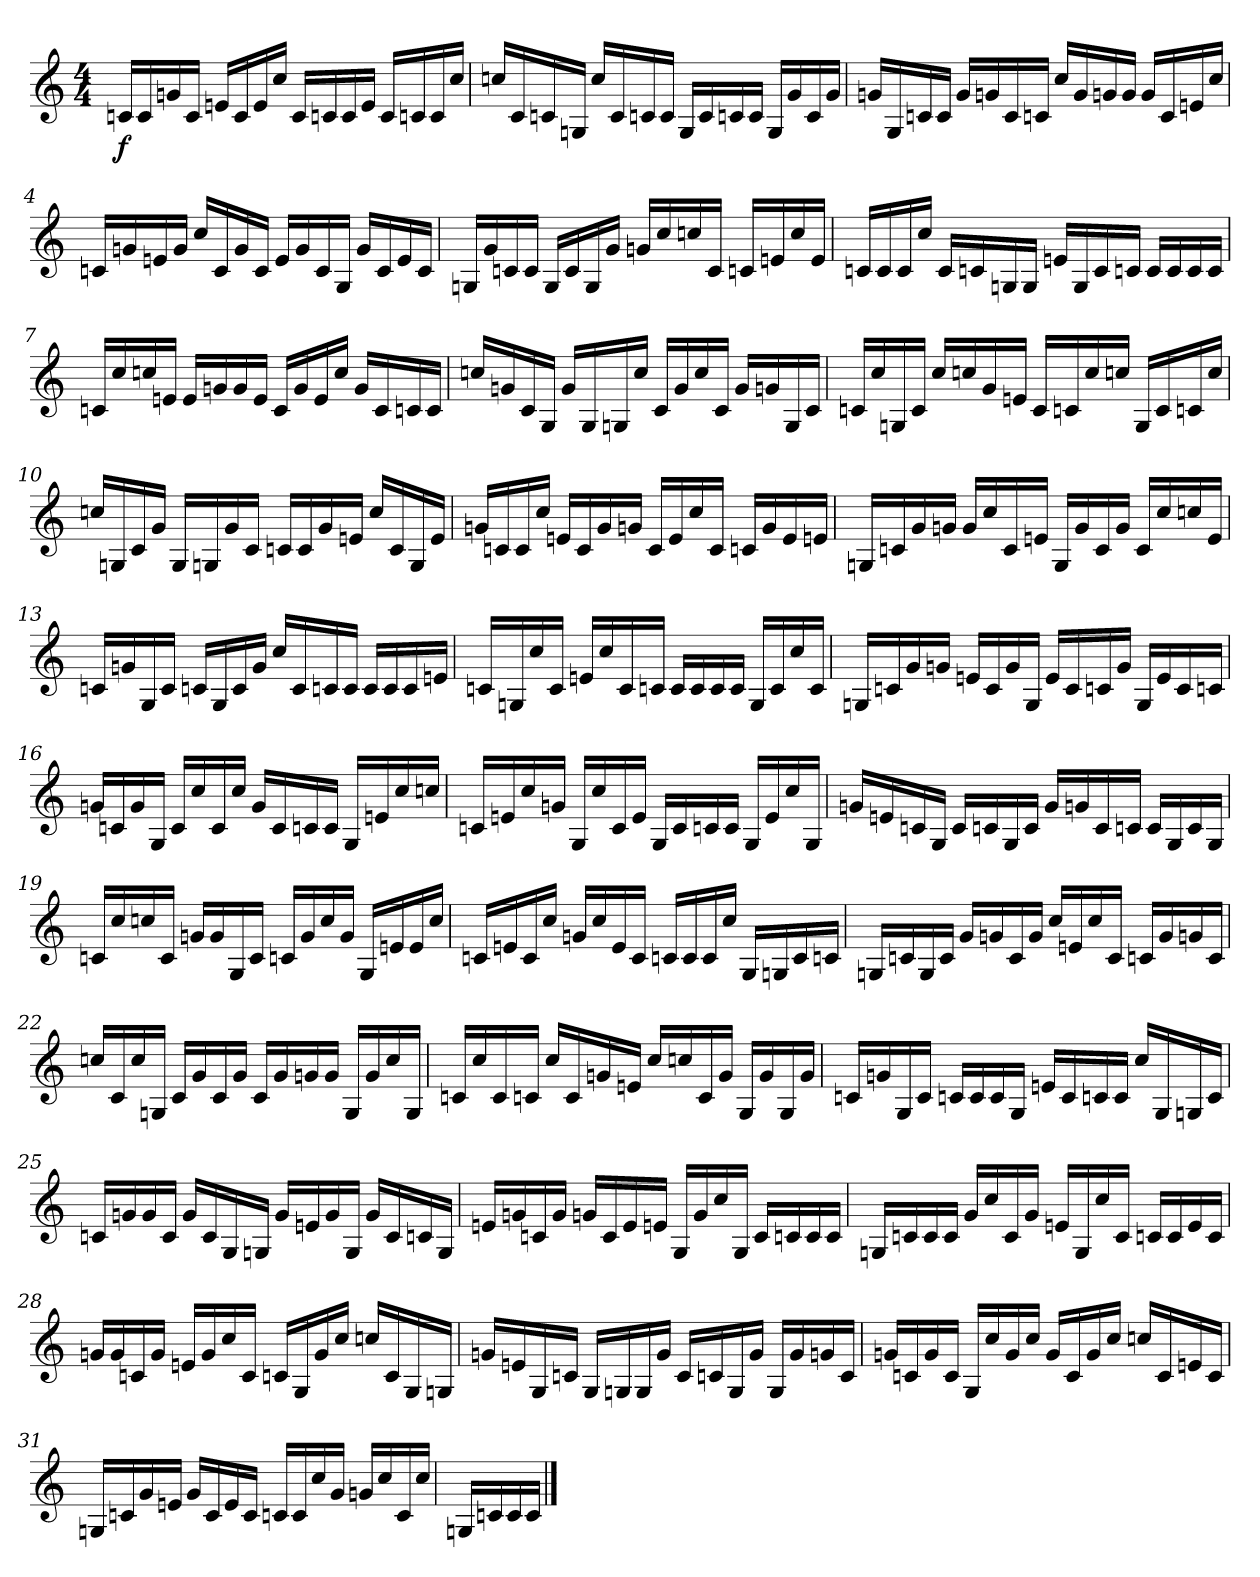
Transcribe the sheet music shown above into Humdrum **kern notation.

**kern	**dynam
*part1	*part1
*staff1	*staff1
*clefG2	*
*k[]	*
*M4/4	*
=1	=1
!	!LO:DY:b
16cn/LL	f
16c/	.
16gn/	.
16c/JJ	.
16en/LL	.
16c/	.
16e/	.
16cc/JJ	.
16c/LL	.
16cn/	.
16c/	.
16e/JJ	.
16c/LL	.
16cn/	.
16c/	.
16cc/JJ	.
=2	=2
16ccn/LL	.
16c/	.
16cn/	.
16Gn/JJ	.
16cc/LL	.
16c/	.
16cn/	.
16c/JJ	.
16G/LL	.
16c/	.
16cn/	.
16c/JJ	.
16G/LL	.
16g/	.
16c/	.
16g/JJ	.
!!LO:LB:g=z
=3	=3
16gn/LL	.
16G/	.
16cn/	.
16c/JJ	.
16g/LL	.
16gn/	.
16c/	.
16cn/JJ	.
16cc/LL	.
16g/	.
16gn/	.
16g/JJ	.
16g/LL	.
16c/	.
16en/	.
16cc/JJ	.
=4	=4
16cn/LL	.
16gn/	.
16en/	.
16g/JJ	.
16cc/LL	.
16c/	.
16g/	.
16c/JJ	.
16e/LL	.
16g/	.
16c/	.
16G/JJ	.
16g/LL	.
16c/	.
16e/	.
16c/JJ	.
!!LO:LB:g=z
=5	=5
16Gn/LL	.
16g/	.
16cn/	.
16c/JJ	.
16G/LL	.
16c/	.
16G/	.
16g/JJ	.
16gn/LL	.
16cc/	.
16ccn/	.
16c/JJ	.
16cn/LL	.
16en/	.
16cc/	.
16e/JJ	.
=6	=6
16cn/LL	.
16c/	.
16c/	.
16cc/JJ	.
16c/LL	.
16cn/	.
16Gn/	.
16G/JJ	.
16en/LL	.
16G/	.
16c/	.
16cn/JJ	.
16c/LL	.
16c/	.
16c/	.
16c/JJ	.
!!LO:LB:g=z
=7	=7
16cn/LL	.
16cc/	.
16ccn/	.
16en/JJ	.
16e/LL	.
16gn/	.
16g/	.
16e/JJ	.
16c/LL	.
16g/	.
16e/	.
16cc/JJ	.
16g/LL	.
16c/	.
16cn/	.
16c/JJ	.
=8	=8
16ccn/LL	.
16gn/	.
16c/	.
16G/JJ	.
16g/LL	.
16G/	.
16Gn/	.
16cc/JJ	.
16c/LL	.
16g/	.
16cc/	.
16c/JJ	.
16g/LL	.
16gn/	.
16G/	.
16c/JJ	.
!!LO:LB:g=z
=9	=9
16cn/LL	.
16cc/	.
16Gn/	.
16c/JJ	.
16cc/LL	.
16ccn/	.
16g/	.
16en/JJ	.
16c/LL	.
16cn/	.
16cc/	.
16ccn/JJ	.
16G/LL	.
16c/	.
16cn/	.
16cc/JJ	.
=10	=10
16ccn/LL	.
16Gn/	.
16c/	.
16g/JJ	.
16G/LL	.
16Gn/	.
16g/	.
16c/JJ	.
16cn/LL	.
16c/	.
16g/	.
16en/JJ	.
16cc/LL	.
16c/	.
16G/	.
16e/JJ	.
!!LO:LB:g=z
=11	=11
16gn/LL	.
16cn/	.
16c/	.
16cc/JJ	.
16en/LL	.
16c/	.
16g/	.
16gn/JJ	.
16c/LL	.
16e/	.
16cc/	.
16c/JJ	.
16cn/LL	.
16g/	.
16e/	.
16en/JJ	.
=12	=12
16Gn/LL	.
16cn/	.
16g/	.
16gn/JJ	.
16g/LL	.
16cc/	.
16c/	.
16en/JJ	.
16G/LL	.
16g/	.
16c/	.
16g/JJ	.
16c/LL	.
16cc/	.
16ccn/	.
16e/JJ	.
!!LO:LB:g=z
=13	=13
16cn/LL	.
16gn/	.
16G/	.
16c/JJ	.
16cn/LL	.
16G/	.
16c/	.
16g/JJ	.
16cc/LL	.
16c/	.
16cn/	.
16c/JJ	.
16c/LL	.
16c/	.
16c/	.
16en/JJ	.
=14	=14
16cn/LL	.
16Gn/	.
16cc/	.
16c/JJ	.
16en/LL	.
16cc/	.
16c/	.
16cn/JJ	.
16c/LL	.
16c/	.
16c/	.
16c/JJ	.
16G/LL	.
16c/	.
16cc/	.
16c/JJ	.
!!LO:LB:g=z
=15	=15
16Gn/LL	.
16cn/	.
16g/	.
16gn/JJ	.
16en/LL	.
16c/	.
16g/	.
16G/JJ	.
16e/LL	.
16c/	.
16cn/	.
16g/JJ	.
16G/LL	.
16e/	.
16c/	.
16cn/JJ	.
=16	=16
16gn/LL	.
16cn/	.
16g/	.
16G/JJ	.
16c/LL	.
16cc/	.
16c/	.
16cc/JJ	.
16g/LL	.
16c/	.
16cn/	.
16c/JJ	.
16G/LL	.
16en/	.
16cc/	.
16ccn/JJ	.
!!LO:LB:g=z
=17	=17
16cn/LL	.
16en/	.
16cc/	.
16gn/JJ	.
16G/LL	.
16cc/	.
16c/	.
16e/JJ	.
16G/LL	.
16c/	.
16cn/	.
16c/JJ	.
16G/LL	.
16e/	.
16cc/	.
16G/JJ	.
=18	=18
16gn/LL	.
16en/	.
16cn/	.
16G/JJ	.
16c/LL	.
16cn/	.
16G/	.
16c/JJ	.
16g/LL	.
16gn/	.
16c/	.
16cn/JJ	.
16c/LL	.
16G/	.
16c/	.
16G/JJ	.
!!LO:LB:g=z
=19	=19
16cn/LL	.
16cc/	.
16ccn/	.
16c/JJ	.
16gn/LL	.
16g/	.
16G/	.
16c/JJ	.
16cn/LL	.
16g/	.
16cc/	.
16g/JJ	.
16G/LL	.
16en/	.
16e/	.
16cc/JJ	.
=20	=20
16cn/LL	.
16en/	.
16c/	.
16cc/JJ	.
16gn/LL	.
16cc/	.
16e/	.
16c/JJ	.
16cn/LL	.
16c/	.
16c/	.
16cc/JJ	.
16G/LL	.
16Gn/	.
16c/	.
16cn/JJ	.
!!LO:LB:g=z
=21	=21
16Gn/LL	.
16cn/	.
16G/	.
16c/JJ	.
16g/LL	.
16gn/	.
16c/	.
16g/JJ	.
16cc/LL	.
16en/	.
16cc/	.
16c/JJ	.
16cn/LL	.
16g/	.
16gn/	.
16c/JJ	.
=22	=22
16ccn/LL	.
16c/	.
16cc/	.
16Gn/JJ	.
16c/LL	.
16g/	.
16c/	.
16g/JJ	.
16c/LL	.
16g/	.
16gn/	.
16g/JJ	.
16G/LL	.
16g/	.
16cc/	.
16G/JJ	.
=23	=23
16cn/LL	.
16cc/	.
16c/	.
16cn/JJ	.
16cc/LL	.
16c/	.
16gn/	.
16en/JJ	.
16cc/LL	.
16ccn/	.
16c/	.
16g/JJ	.
16G/LL	.
16g/	.
16G/	.
16g/JJ	.
!!LO:LB:g=z
=24	=24
16cn/LL	.
16gn/	.
16G/	.
16c/JJ	.
16cn/LL	.
16c/	.
16c/	.
16G/JJ	.
16en/LL	.
16c/	.
16cn/	.
16c/JJ	.
16cc/LL	.
16G/	.
16Gn/	.
16c/JJ	.
=25	=25
16cn/LL	.
16gn/	.
16g/	.
16c/JJ	.
16g/LL	.
16c/	.
16G/	.
16Gn/JJ	.
16g/LL	.
16en/	.
16g/	.
16G/JJ	.
16g/LL	.
16c/	.
16cn/	.
16G/JJ	.
!!LO:PB:g=z
=26	=26
16en/LL	.
16gn/	.
16cn/	.
16g/JJ	.
16gn/LL	.
16c/	.
16e/	.
16en/JJ	.
16G/LL	.
16g/	.
16cc/	.
16G/JJ	.
16c/LL	.
16cn/	.
16c/	.
16c/JJ	.
=27	=27
16Gn/LL	.
16cn/	.
16c/	.
16c/JJ	.
16g/LL	.
16cc/	.
16c/	.
16g/JJ	.
16en/LL	.
16G/	.
16cc/	.
16c/JJ	.
16cn/LL	.
16c/	.
16e/	.
16c/JJ	.
!!LO:LB:g=z
=28	=28
16gn/LL	.
16g/	.
16cn/	.
16g/JJ	.
16en/LL	.
16g/	.
16cc/	.
16c/JJ	.
16cn/LL	.
16G/	.
16g/	.
16cc/JJ	.
16ccn/LL	.
16c/	.
16G/	.
16Gn/JJ	.
=29	=29
16gn/LL	.
16en/	.
16G/	.
16cn/JJ	.
16G/LL	.
16Gn/	.
16G/	.
16g/JJ	.
16c/LL	.
16cn/	.
16G/	.
16g/JJ	.
16G/LL	.
16g/	.
16gn/	.
16c/JJ	.
!!LO:LB:g=z
=30	=30
16gn/LL	.
16cn/	.
16g/	.
16c/JJ	.
16G/LL	.
16cc/	.
16g/	.
16cc/JJ	.
16g/LL	.
16c/	.
16g/	.
16cc/JJ	.
16ccn/LL	.
16c/	.
16en/	.
16c/JJ	.
=31	=31
16Gn/LL	.
16cn/	.
16g/	.
16en/JJ	.
16g/LL	.
16c/	.
16e/	.
16c/JJ	.
16cn/LL	.
16c/	.
16cc/	.
16g/JJ	.
16gn/LL	.
16cc/	.
16c/	.
16cc/JJ	.
=32	=32
16Gn/LL	.
16cn/	.
16c/	.
16c/JJ	.
==	==
*-	*-
